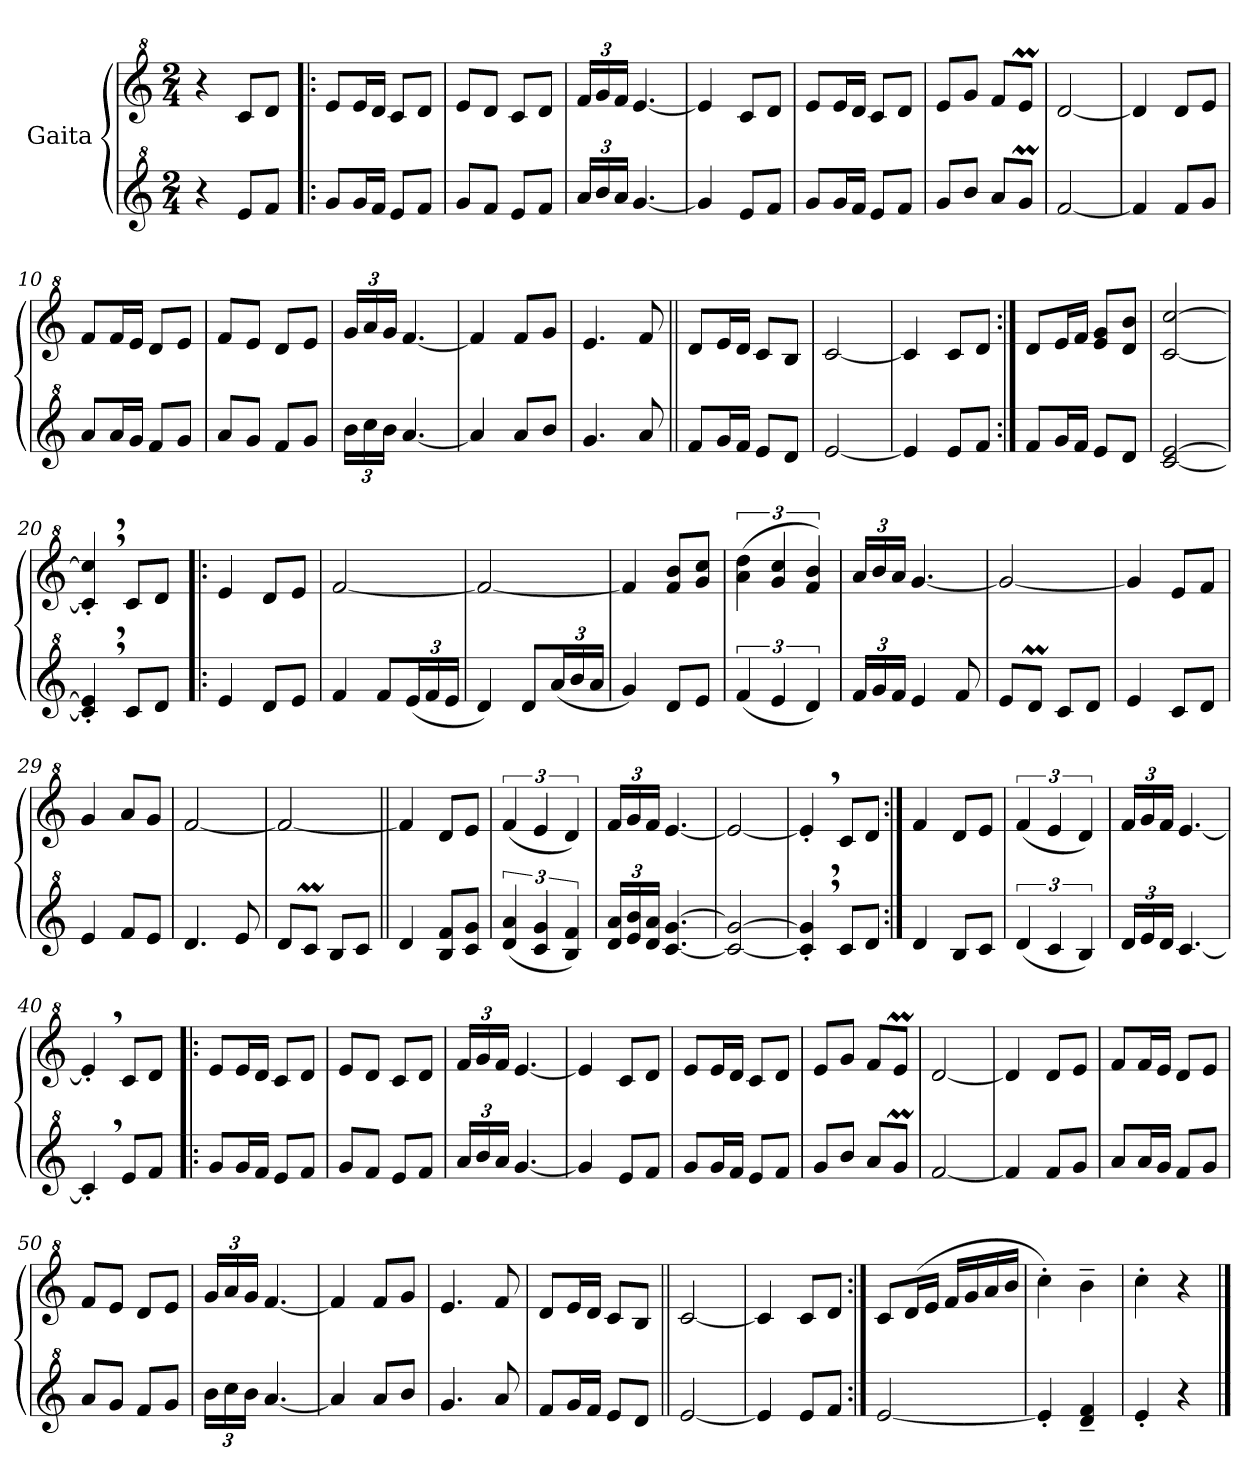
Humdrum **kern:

**kern	**kern
*part2	*part1
*staff2	*staff1
*I"Gaita	*I"Gaita
*clefG^2	*clefG^2
*k[]	*k[]
*M2/4	*M2/4
*MM120	*MM120
=1	=1
4r	4r
8ee/L	8cc/L
8ff/J	8dd/J
=2!|:	=2!|:
8gg/L	8ee/L
16gg/L	16ee/L
16ff/JJ	16dd/JJ
8ee/L	8cc/L
8ff/J	8dd/J
=3	=3
8gg/L	8ee/L
8ff/J	8dd/J
8ee/L	8cc/L
8ff/J	8dd/J
=4	=4
*Xbrackettup	*Xbrackettup
24aa/LL	24ff/LL
24bb/	24gg/
24aa/JJ	24ff/JJ
[4.gg/	[4.ee/
=5	=5
4gg/]	4ee/]
8ee/L	8cc/L
8ff/J	8dd/J
=6	=6
8gg/L	8ee/L
16gg/L	16ee/L
16ff/JJ	16dd/JJ
8ee/L	8cc/L
8ff/J	8dd/J
=7	=7
8gg/L	8ee/L
8bb/J	8gg/J
8aa/L	8ff/L
8ggM/J	8eem/J
=8	=8
[2ff/	[2dd/
!!LO:LB:g=z
=9	=9
4ff/]	4dd/]
8ff/L	8dd/L
8gg/J	8ee/J
=10	=10
8aa/L	8ff/L
16aa/L	16ff/L
16gg/JJ	16ee/JJ
8ff/L	8dd/L
8gg/J	8ee/J
=11	=11
8aa/L	8ff/L
8gg/J	8ee/J
8ff/L	8dd/L
8gg/J	8ee/J
=12	=12
24bb\LL	24gg/LL
24ccc\	24aa/
24bb\JJ	24gg/JJ
[4.aa/	[4.ff/
=13	=13
4aa/]	4ff/]
8aa/L	8ff/L
8bb/J	8gg/J
=14	=14
4.gg/	4.ee/
8aa/	8ff/
=15||	=15||
8ff/L	8dd/L
16gg/L	16ee/L
16ff/JJ	16dd/JJ
8ee/L	8cc/L
8dd/J	8b/J
=16	=16
[2ee/	[2cc/
!!LO:LB:g=z
=17	=17
4ee/]	4cc/]
8ee/L	8cc/L
8ff/J	8dd/J
=18:|!	=18:|!
8ff/L	8dd/L
16gg/L	16ee/L
16ff/JJ	16ff/JJ
8ee/L	8ee/ 8gg/L
8dd/J	8dd/ 8bb/J
=19	=19
[2cc/ [2ee/	[2cc/ [2ccc/
=20	=20
4cc/]', 4ee/]',	4cc/]', 4ccc/]',
8cc/L	8cc/L
8dd/J	8dd/J
=21!|:	=21!|:
4ee/	4ee/
8dd/L	8dd/L
8ee/J	8ee/J
=22	=22
4ff/	[2ff/
8ff/L	.
(24ee/L	.
24ff/	.
24ee/JJ	.
=23	=23
4dd/)	2ff/_
8dd/L	.
(24aa/L	.
24bb/	.
24aa/JJ	.
=24	=24
4gg/)	4ff/]
8dd/L	8ff/ 8bb/L
8ee/J	8gg/ 8ccc/J
!!LO:LB:g=z
=25	=25
*brackettup	*brackettup
(6ff/	(>6aa\ 6ddd\
6ee/	6gg/ 6ccc/
6dd/)	6ff/ 6bb/)
=26	=26
*Xbrackettup	*Xbrackettup
24ff/LL	24aa/LL
24gg/	24bb/
24ff/JJ	24aa/JJ
4ee/	[4.gg/
8ff/	.
=27	=27
8ee/L	2gg/_
8ddM/J	.
8cc/L	.
8dd/J	.
=28	=28
4ee/	4gg/]
8cc/L	8ee/L
8dd/J	8ff/J
=29	=29
4ee/	4gg/
8ff/L	8aa/L
8ee/J	8gg/J
=30	=30
4.dd/	[2ff/
8ee/	.
=31	=31
8dd/L	2ff/_
8ccM/J	.
8b/L	.
8cc/J	.
=32||	=32||
4dd/	4ff/]
8b/ 8ff/L	8dd/L
8cc/ 8gg/J	8ee/J
!!LO:LB:g=z
=33	=33
*brackettup	*brackettup
(6dd/ 6aa/	(6ff/
6cc/ 6gg/	6ee/
6b/ 6ff/)	6dd/)
=34	=34
*Xbrackettup	*Xbrackettup
24dd/ 24aa/LL	24ff/LL
24ee/ 24bb/	24gg/
24dd/ 24aa/JJ	24ff/JJ
[4.cc/ [4.gg/	[4.ee/
=35	=35
2cc/_ 2gg/_	2ee/_
=36	=36
4cc/]', 4gg/]',	4ee',/]
8cc/L	8cc/L
8dd/J	8dd/J
=37:|!	=37:|!
4dd/	4ff/
8b/L	8dd/L
8cc/J	8ee/J
=38	=38
*brackettup	*brackettup
(6dd/	(6ff/
6cc/	6ee/
6b/)	6dd/)
=39	=39
*Xbrackettup	*Xbrackettup
24dd/LL	24ff/LL
24ee/	24gg/
24dd/JJ	24ff/JJ
[4.cc/	[4.ee/
=40	=40
4cc',/]	4ee',/]
8ee/L	8cc/L
8ff/J	8dd/J
!!LO:LB:g=z
=41!|:	=41!|:
8gg/L	8ee/L
16gg/L	16ee/L
16ff/JJ	16dd/JJ
8ee/L	8cc/L
8ff/J	8dd/J
=42	=42
8gg/L	8ee/L
8ff/J	8dd/J
8ee/L	8cc/L
8ff/J	8dd/J
=43	=43
24aa/LL	24ff/LL
24bb/	24gg/
24aa/JJ	24ff/JJ
[4.gg/	[4.ee/
=44	=44
4gg/]	4ee/]
8ee/L	8cc/L
8ff/J	8dd/J
=45	=45
8gg/L	8ee/L
16gg/L	16ee/L
16ff/JJ	16dd/JJ
8ee/L	8cc/L
8ff/J	8dd/J
=46	=46
8gg/L	8ee/L
8bb/J	8gg/J
8aa/L	8ff/L
8ggM/J	8eem/J
=47	=47
[2ff/	[2dd/
=48	=48
4ff/]	4dd/]
8ff/L	8dd/L
8gg/J	8ee/J
!!LO:PB:g=z
=49	=49
8aa/L	8ff/L
16aa/L	16ff/L
16gg/JJ	16ee/JJ
8ff/L	8dd/L
8gg/J	8ee/J
=50	=50
8aa/L	8ff/L
8gg/J	8ee/J
8ff/L	8dd/L
8gg/J	8ee/J
=51	=51
24bb\LL	24gg/LL
24ccc\	24aa/
24bb\JJ	24gg/JJ
[4.aa/	[4.ff/
=52	=52
4aa/]	4ff/]
8aa/L	8ff/L
8bb/J	8gg/J
=53	=53
4.gg/	4.ee/
8aa/	8ff/
=54	=54
8ff/L	8dd/L
16gg/L	16ee/L
16ff/JJ	16dd/JJ
8ee/L	8cc/L
8dd/J	8b/J
=55||	=55||
[2ee/	[2cc/
=56	=56
4ee/]	4cc/]
8ee/L	8cc/L
8ff/J	8dd/J
!!LO:LB:g=z
=57:|!	=57:|!
[2ee/	8cc/L
.	(>16dd/L
.	16ee/JJ
.	16ff/LL
.	16gg/
.	16aa/
.	16bb/JJ
=58	=58
4ee'/]	4ccc'\)
4dd/~ 4ff/~	4bb~\
=59	=59
4ee'/	4ccc'\
4r	4r
==	==
*-	*-
